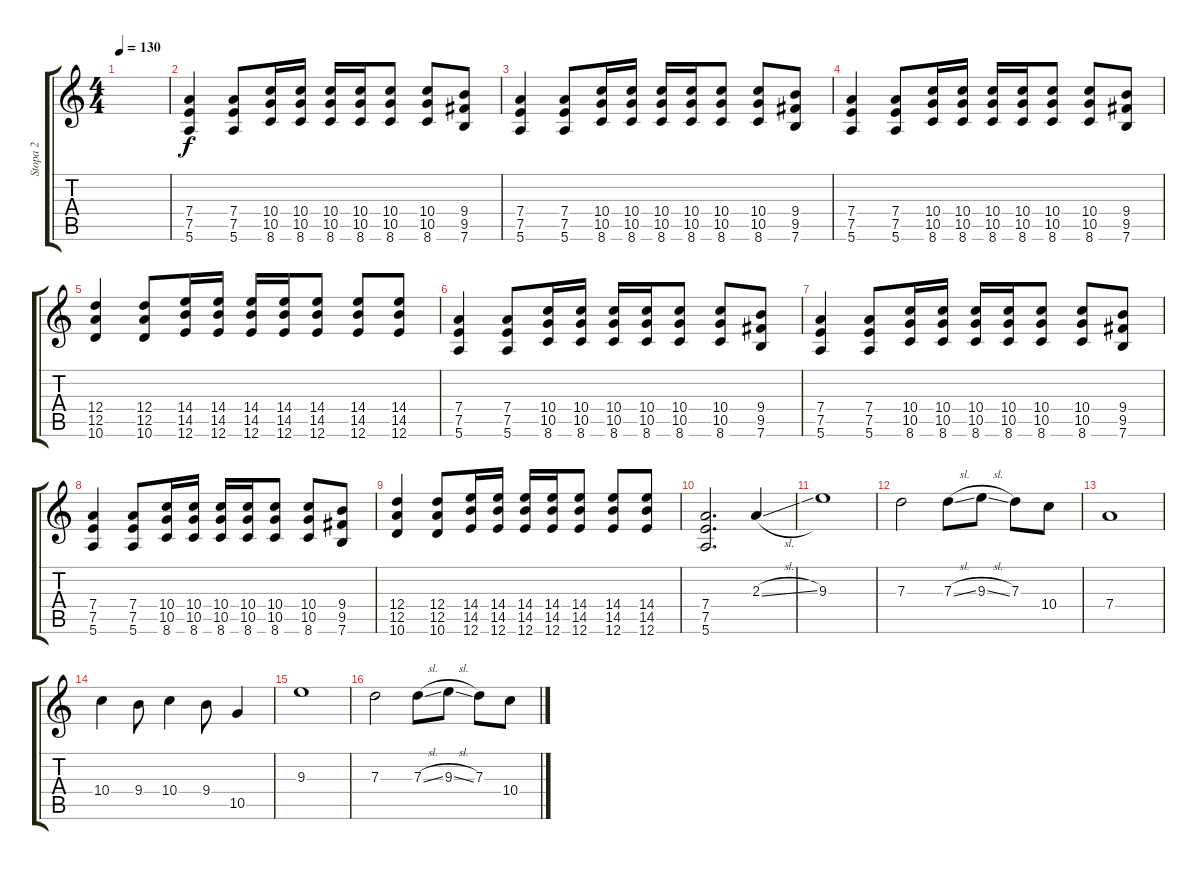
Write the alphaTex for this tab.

\track ("Stopa 2" "Stopa 2") {instrument overdrivenguitar}
\staff {score tabs}
\tuning (E4 B3 G3 D3 A2 E2) {hide}
\ts (4 4)
\tempo 130
\clef g2
\ks c
|
(7.4 7.5 5.6).4 (7.4 7.5 5.6).8 (10.4 10.5 8.6).16 (10.4 10.5 8.6).16 (10.4 10.5 8.6).16 (10.4 10.5 8.6).16 (10.4 10.5 8.6).8 (10.4 10.5 8.6).8 (9.4 9.5 7.6).8 |
(7.4 7.5 5.6).4 (7.4 7.5 5.6).8 (10.4 10.5 8.6).16 (10.4 10.5 8.6).16 (10.4 10.5 8.6).16 (10.4 10.5 8.6).16 (10.4 10.5 8.6).8 (10.4 10.5 8.6).8 (9.4 9.5 7.6).8 |
(7.4 7.5 5.6).4 (7.4 7.5 5.6).8 (10.4 10.5 8.6).16 (10.4 10.5 8.6).16 (10.4 10.5 8.6).16 (10.4 10.5 8.6).16 (10.4 10.5 8.6).8 (10.4 10.5 8.6).8 (9.4 9.5 7.6).8 |
(12.4 12.5 10.6).4 (12.4 12.5 10.6).8 (14.4 14.5 12.6).16 (14.4 14.5 12.6).16 (14.4 14.5 12.6).16 (14.4 14.5 12.6).16 (14.4 14.5 12.6).8 (14.4 14.5 12.6).8 (14.4 14.5 12.6).8 |
(7.4 7.5 5.6).4 (7.4 7.5 5.6).8 (10.4 10.5 8.6).16 (10.4 10.5 8.6).16 (10.4 10.5 8.6).16 (10.4 10.5 8.6).16 (10.4 10.5 8.6).8 (10.4 10.5 8.6).8 (9.4 9.5 7.6).8 |
(7.4 7.5 5.6).4 (7.4 7.5 5.6).8 (10.4 10.5 8.6).16 (10.4 10.5 8.6).16 (10.4 10.5 8.6).16 (10.4 10.5 8.6).16 (10.4 10.5 8.6).8 (10.4 10.5 8.6).8 (9.4 9.5 7.6).8 |
(7.4 7.5 5.6).4 (7.4 7.5 5.6).8 (10.4 10.5 8.6).16 (10.4 10.5 8.6).16 (10.4 10.5 8.6).16 (10.4 10.5 8.6).16 (10.4 10.5 8.6).8 (10.4 10.5 8.6).8 (9.4 9.5 7.6).8 |
(12.4 12.5 10.6).4 (12.4 12.5 10.6).8 (14.4 14.5 12.6).16 (14.4 14.5 12.6).16 (14.4 14.5 12.6).16 (14.4 14.5 12.6).16 (14.4 14.5 12.6).8 (14.4 14.5 12.6).8 (14.4 14.5 12.6).8 |
(7.4 7.5 5.6).2{d} 2.3{sl}.4 |
9.3.1 |
7.3.2 7.3{sl}.8 9.3{sl}.8 7.3.8 10.4.8 |
7.4.1 |
10.4.4 9.4.8 10.4.4 9.4.8 10.5.4 |
9.3.1 |
7.3.2 7.3{sl}.8 9.3{sl}.8 7.3.8 10.4.8
